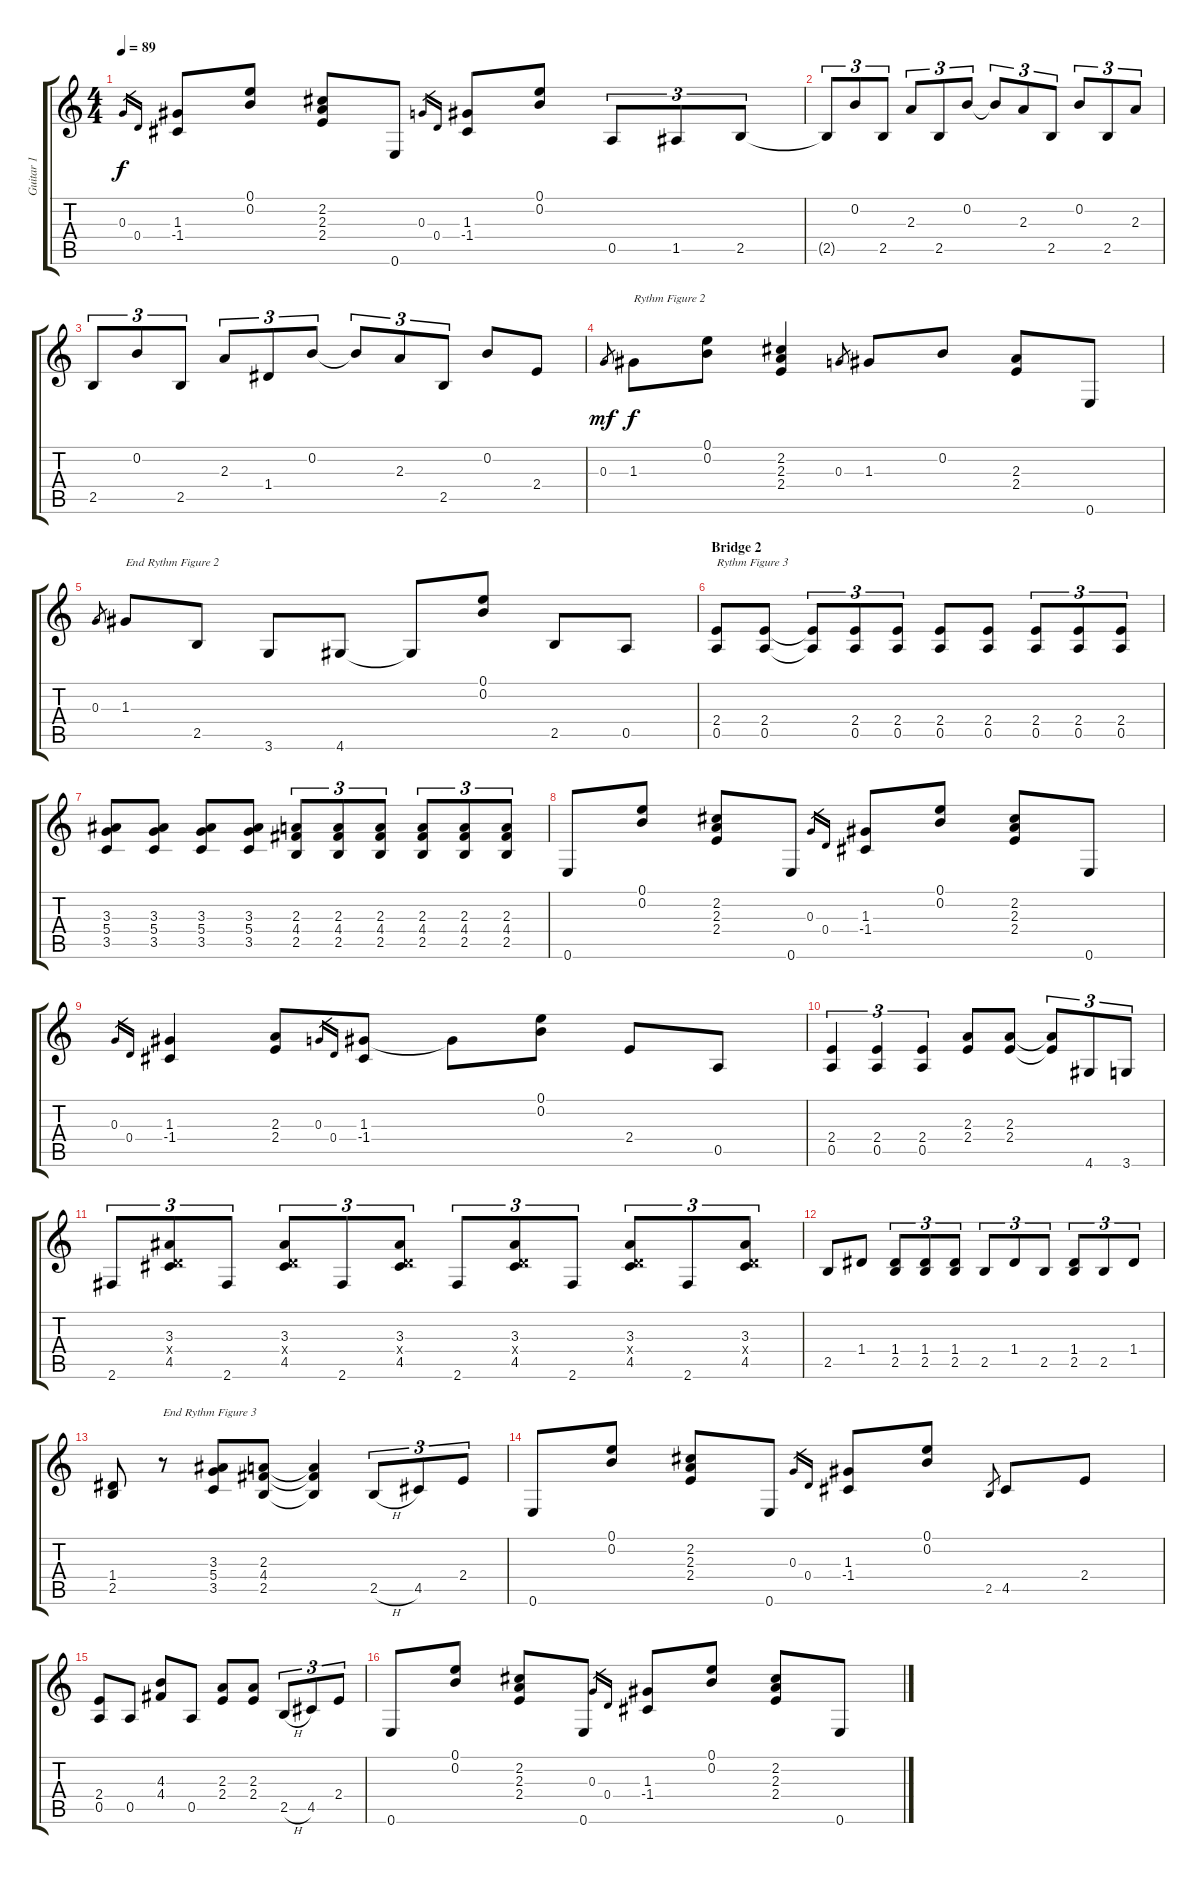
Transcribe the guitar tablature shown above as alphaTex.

\track ("Guitar 1" "Guitar 1") {instrument acousticguitarsteel}
\staff {score tabs}
\tuning (E4 B3 G3 D3 A2 E2) {hide}
\ts (4 4)
\tempo 89
\clef g2
\ks c
0.3.16{gr dy f} 0.4.16{gr} (1.3 -1.4).8 (0.1 0.2).8 (2.2 2.3 2.4).8 0.6.8 0.3.16{gr} 0.4.16{gr} (1.3 -1.4).8 (0.1 0.2).8 0.5.8{tu (3 2)} 1.5.8{tu (3 2)} 2.5.8{tu (3 2)} |
2.5{t}.8{tu (3 2)} 0.2.8{tu (3 2)} 2.5.8{tu (3 2)} 2.3.8{tu (3 2)} 2.5.8{tu (3 2)} 0.2.8{tu (3 2)} 0.2{t}.8{tu (3 2)} 2.3.8{tu (3 2)} 2.5.8{tu (3 2)} 0.2.8{tu (3 2)} 2.5.8{tu (3 2)} 2.3.8{tu (3 2)} |
2.5.8{tu (3 2)} 0.2.8{tu (3 2)} 2.5.8{tu (3 2)} 2.3.8{tu (3 2)} 1.4.8{tu (3 2)} 0.2.8{tu (3 2)} 0.2{t}.8{tu (3 2)} 2.3.8{tu (3 2)} 2.5.8{tu (3 2)} 0.2.8 2.4.8 |
0.3.8{gr dy mf} 1.3.8{txt "Rythm Figure 2" dy f} (0.1 0.2).8 (2.2 2.3 2.4).4 0.3.8{gr} 1.3.8 0.2.8 (2.3 2.4).8 0.6.8 |
0.3.8{gr} 1.3.8{txt "End Rythm Figure 2"} 2.5.8 3.6.8 4.6.8 4.6{t}.8 (0.1 0.2).8 2.5.8 0.5.8 |
\section ("" "Bridge 2")
(2.4 0.5).8{txt "Rythm Figure 3"} (2.4 0.5).8 (2.4{t} 0.5{t}).8{tu (3 2)} (2.4 0.5).8{tu (3 2)} (2.4 0.5).8{tu (3 2)} (2.4 0.5).8 (2.4 0.5).8 (2.4 0.5).8{tu (3 2)} (2.4 0.5).8{tu (3 2)} (2.4 0.5).8{tu (3 2)} |
(3.3 5.4 3.5).8 (3.3 5.4 3.5).8 (3.3 5.4 3.5).8 (3.3 5.4 3.5).8 (2.3 4.4 2.5).8{tu (3 2)} (2.3 4.4 2.5).8{tu (3 2)} (2.3 4.4 2.5).8{tu (3 2)} (2.3 4.4 2.5).8{tu (3 2)} (2.3 4.4 2.5).8{tu (3 2)} (2.3 4.4 2.5).8{tu (3 2)} |
0.6.8 (0.1 0.2).8 (2.2 2.3 2.4).8 0.6.8 0.3.16{gr} 0.4.16{gr} (1.3 -1.4).8 (0.1 0.2).8 (2.2 2.3 2.4).8 0.6.8 |
0.3.16{gr} 0.4.16{gr} (1.3 -1.4).4 (2.3 2.4).8 0.3.16{gr} 0.4.16{gr} (1.3 -1.4).8 1.3{t}.8 (0.1 0.2).8 2.4.8 0.5.8 |
(2.4 0.5).4{tu (3 2)} (2.4 0.5).4{tu (3 2)} (2.4 0.5).4{tu (3 2)} (2.3 2.4).8 (2.3 2.4).8 (2.3{t} 2.4{t}).8{tu (3 2)} 4.6.8{tu (3 2)} 3.6.8{tu (3 2)} |
2.6.8{tu (3 2)} (3.3 0.4{x} 4.5).8{tu (3 2)} 2.6.8{tu (3 2)} (3.3 0.4{x} 4.5).8{tu (3 2)} 2.6.8{tu (3 2)} (3.3 0.4{x} 4.5).8{tu (3 2)} 2.6.8{tu (3 2)} (3.3 0.4{x} 4.5).8{tu (3 2)} 2.6.8{tu (3 2)} (3.3 0.4{x} 4.5).8{tu (3 2)} 2.6.8{tu (3 2)} (3.3 0.4{x} 4.5).8{tu (3 2)} |
2.5.8 1.4.8 (1.4 2.5).8{tu (3 2)} (1.4 2.5).8{tu (3 2)} (1.4 2.5).8{tu (3 2)} 2.5.8{tu (3 2)} 1.4.8{tu (3 2)} 2.5.8{tu (3 2)} (1.4 2.5).8{tu (3 2)} 2.5.8{tu (3 2)} 1.4.8{tu (3 2)} |
(1.4 2.5).8 r.8{txt "End Rythm Figure 3"} (3.3 5.4 3.5).8 (2.3 4.4 2.5).8 (2.3{t} 4.4{t} 2.5{t}).4 2.5{h}.8{tu (3 2)} 4.5.8{tu (3 2)} 2.4.8{tu (3 2)} |
0.6.8 (0.1 0.2).8 (2.2 2.3 2.4).8 0.6.8 0.3.16{gr} 0.4.16{gr} (1.3 -1.4).8 (0.1 0.2).8 2.5.8{gr} 4.5.8 2.4.8 |
(2.4 0.5).8 0.5.8 (4.3 4.4).8 0.5.8 (2.3 2.4).8 (2.3 2.4).8 2.5{h}.8{tu (3 2)} 4.5.8{tu (3 2)} 2.4.8{tu (3 2)} |
0.6.8 (0.1 0.2).8 (2.2 2.3 2.4).8 0.6.8 0.3.16{gr} 0.4.16{gr} (1.3 -1.4).8 (0.1 0.2).8 (2.2 2.3 2.4).8 0.6.8
